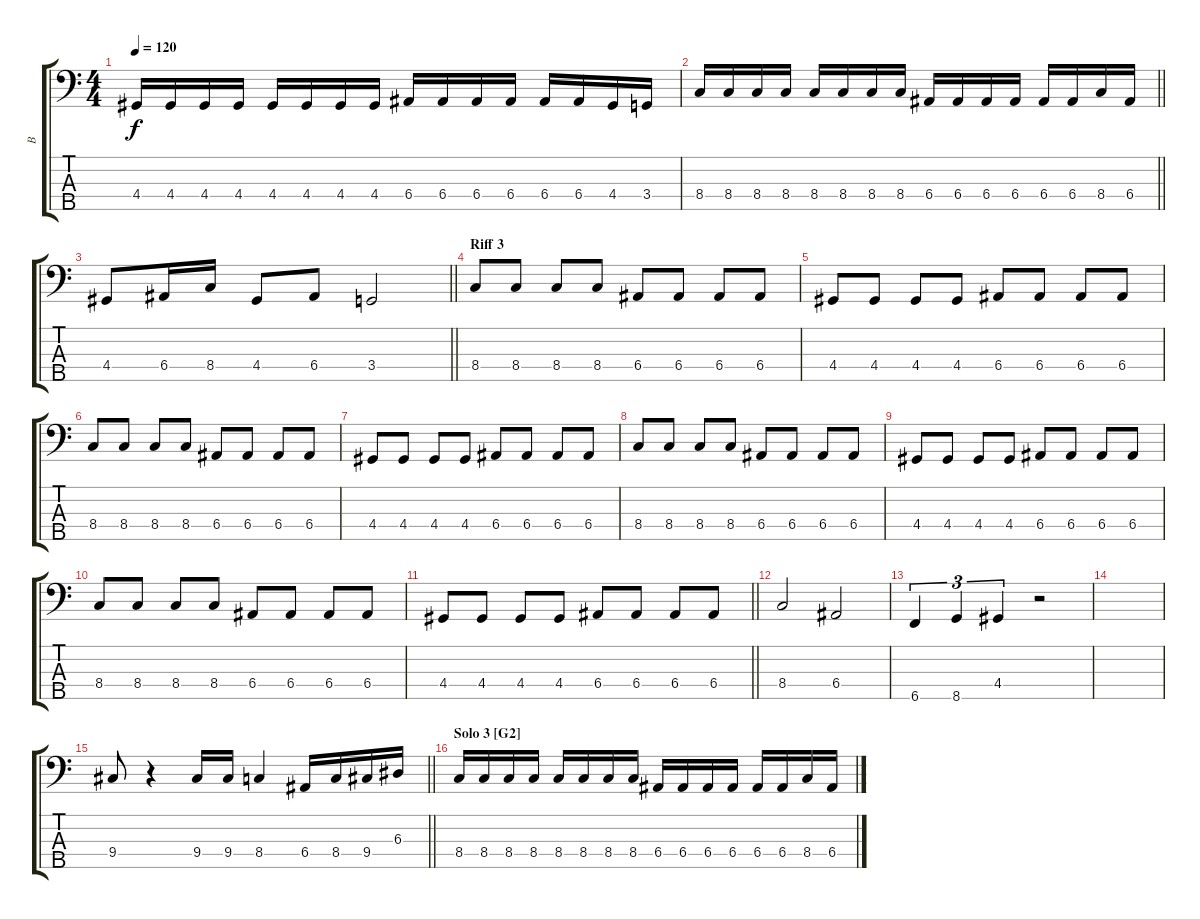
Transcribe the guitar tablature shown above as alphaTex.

\track ("B" "B") {instrument electricbassfinger}
\staff {score tabs}
\tuning (G2 D2 A1 E1 B0) {hide}
\ts (4 4)
\tempo 120
\clef f4
\ks c
4.4.16{dy f} 4.4.16 4.4.16 4.4.16 4.4.16 4.4.16 4.4.16 4.4.16 6.4.16 6.4.16 6.4.16 6.4.16 6.4.16 6.4.16 4.4.16 3.4.16 |
\barLineRight lightlight
8.4.16 8.4.16 8.4.16 8.4.16 8.4.16 8.4.16 8.4.16 8.4.16 6.4.16 6.4.16 6.4.16 6.4.16 6.4.16 6.4.16 8.4.16 6.4.16 |
\barLineRight lightlight
4.4.8 6.4.16 8.4.16 4.4.8 6.4.8 3.4.2 |
\section ("" "Riff 3")
8.4.8 8.4.8 8.4.8 8.4.8 6.4.8 6.4.8 6.4.8 6.4.8 |
4.4.8 4.4.8 4.4.8 4.4.8 6.4.8 6.4.8 6.4.8 6.4.8 |
8.4.8 8.4.8 8.4.8 8.4.8 6.4.8 6.4.8 6.4.8 6.4.8 |
4.4.8 4.4.8 4.4.8 4.4.8 6.4.8 6.4.8 6.4.8 6.4.8 |
8.4.8 8.4.8 8.4.8 8.4.8 6.4.8 6.4.8 6.4.8 6.4.8 |
4.4.8 4.4.8 4.4.8 4.4.8 6.4.8 6.4.8 6.4.8 6.4.8 |
8.4.8 8.4.8 8.4.8 8.4.8 6.4.8 6.4.8 6.4.8 6.4.8 |
\barLineRight lightlight
4.4.8 4.4.8 4.4.8 4.4.8 6.4.8 6.4.8 6.4.8 6.4.8 |
8.4.2 6.4.2 |
6.5.4{tu (3 2)} 8.5.4{tu (3 2)} 4.4.4{tu (3 2)} r.2 |
|
\barLineRight lightlight
9.4.8 r.4 9.4.16 9.4.16 8.4.4 6.4.16 8.4.16 9.4.16 6.3.16 |
\section ("" "Solo 3 [G2]")
8.4.16 8.4.16 8.4.16 8.4.16 8.4.16 8.4.16 8.4.16 8.4.16 6.4.16 6.4.16 6.4.16 6.4.16 6.4.16 6.4.16 8.4.16 6.4.16
